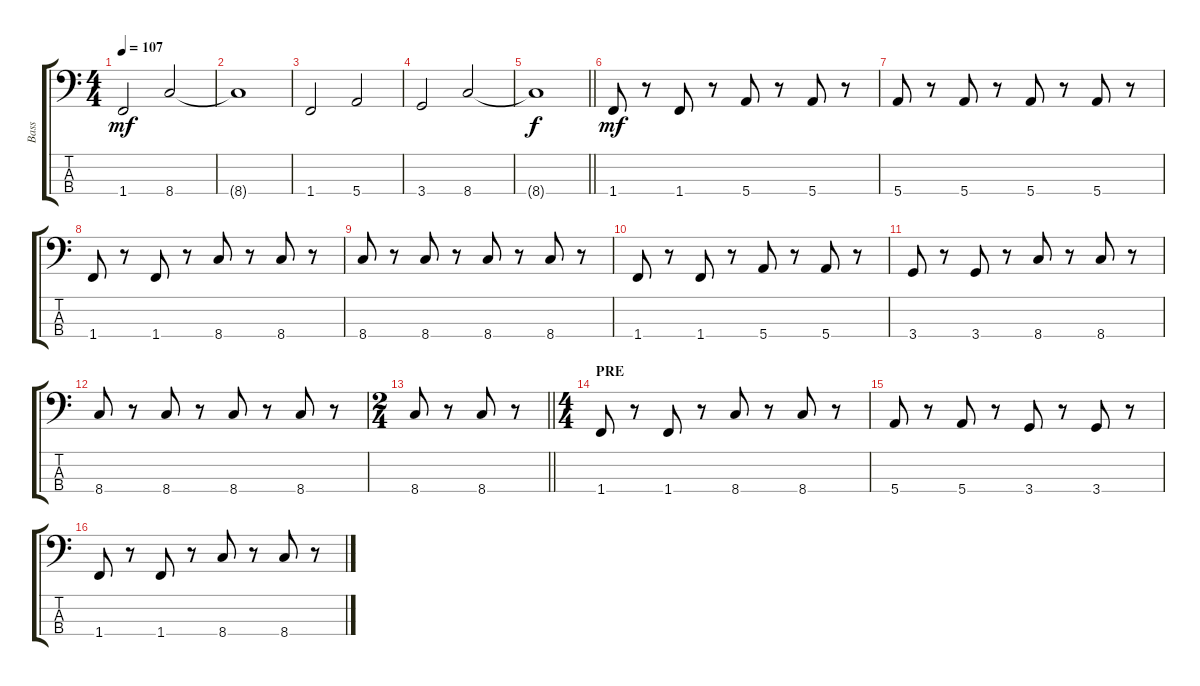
\track ("Bass" "Bass") {instrument electricbassfinger}
\staff {score tabs}
\tuning (G2 D2 A1 E1) {hide}
\ts (4 4)
\tempo 107
\clef f4
\ks c
1.4.2{dy mf} 8.4.2 |
8.4{t}.1 |
1.4.2 5.4.2 |
3.4.2 8.4.2 |
\barLineRight lightlight
8.4{t}.1{dy f} |
1.4.8{dy mf} r.8 1.4.8 r.8 5.4.8 r.8 5.4.8 r.8 |
5.4.8 r.8 5.4.8 r.8 5.4.8 r.8 5.4.8 r.8 |
1.4.8 r.8 1.4.8 r.8 8.4.8 r.8 8.4.8 r.8 |
8.4.8 r.8 8.4.8 r.8 8.4.8 r.8 8.4.8 r.8 |
1.4.8 r.8 1.4.8 r.8 5.4.8 r.8 5.4.8 r.8 |
3.4.8 r.8 3.4.8 r.8 8.4.8 r.8 8.4.8 r.8 |
8.4.8 r.8 8.4.8 r.8 8.4.8 r.8 8.4.8 r.8 |
\ts (2 4)
\barLineRight lightlight
8.4.8 r.8 8.4.8 r.8 |
\ts (4 4)
\section ("" "PRE")
1.4.8 r.8 1.4.8 r.8 8.4.8 r.8 8.4.8 r.8 |
5.4.8 r.8 5.4.8 r.8 3.4.8 r.8 3.4.8 r.8 |
1.4.8 r.8 1.4.8 r.8 8.4.8 r.8 8.4.8 r.8
